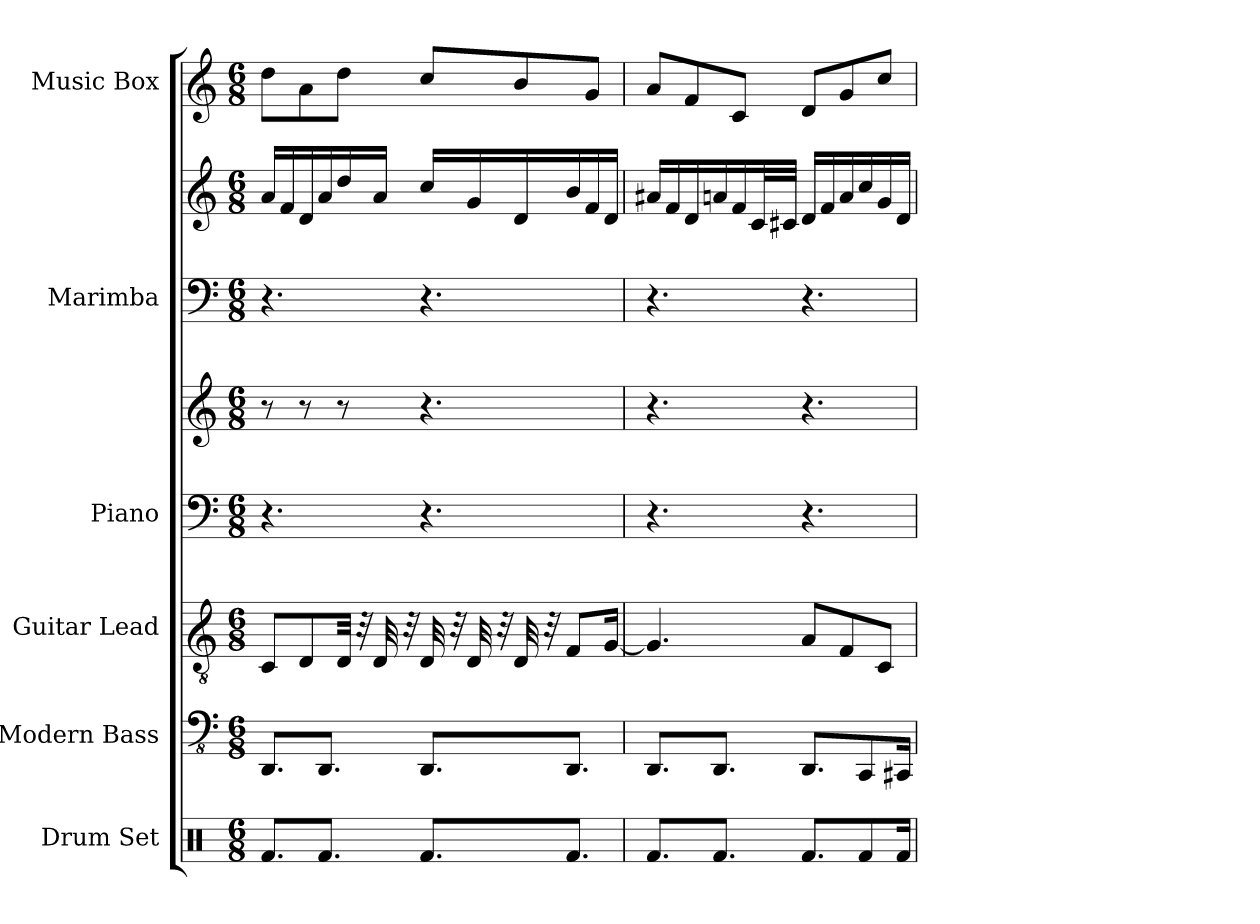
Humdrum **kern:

**kern	**kern	**kern	**kern	**kern	**kern	**kern	**kern
*part6	*part5	*part4	*part3	*part3	*part2	*part2	*part1
*staff8	*staff7	*staff6	*staff5	*staff4	*staff3	*staff2	*staff1
*I"Drum Set	*I"Modern Bass	*I"Guitar Lead	*I"Piano	*	*I"Marimba	*	*I"Music Box
*I'Drums	*I'Mo. B.	*I'G. Lead	*I'Pno.	*	*I'Mrm.	*	*I'M. Box
*stria5	*stria4	*stria6	*stria5	*stria5	*stria5	*stria5	*stria5
*clefX	*clefFv4	*clefGv2	*clefF4	*clefG2	*clefF4	*clefG2	*clefG2
*k[]	*k[]	*k[]	*k[]	*k[]	*k[]	*k[]	*k[]
*M6/8	*M6/8	*M6/8	*M6/8	*M6/8	*M6/8	*M6/8	*M6/8
*MM120	*MM120	*MM120	*MM120	*MM120	*MM120	*MM120	*MM120
=1	=1	=1	=1	=1	=1	=1	=1
8.RfL	8.DDDL	8CL	4.r	8r	4.r	16aLL	8ddL
.	.	.	.	.	.	16f	.
.	.	8D	.	8r	.	16d	8a
8.RfJ	8.DDDJ	.	.	.	.	16a	.
.	.	32DJkk	.	8r	.	16dd	8ddJ
.	.	32r	.	.	.	.	.
.	.	32D	.	.	.	16aJJ	.
.	.	32r	.	.	.	.	.
8.RfL	8.DDDL	32D	4.r	4.r	4.r	16ccLL	8ccL
.	.	32r	.	.	.	.	.
.	.	32D	.	.	.	16g	.
.	.	32r	.	.	.	.	.
.	.	32D	.	.	.	16d	8b
.	.	32r	.	.	.	.	.
8.RfJ	8.DDDJ	8FL	.	.	.	16b	.
.	.	.	.	.	.	16f	8gJ
.	.	[16GJk	.	.	.	16dJJ	.
=2	=2	=2	=2	=2	=2	=2	=2
8.RfL	8.DDDL	4.G]	4.r	4.r	4.r	16a#XLL	8aL
.	.	.	.	.	.	16f	.
.	.	.	.	.	.	16d	8f
8.RfJ	8.DDDJ	.	.	.	.	16an	.
.	.	.	.	.	.	16f	8cJ
.	.	.	.	.	.	32cL	.
.	.	.	.	.	.	32c#XJJJ	.
8.RfL	8.DDDL	8AL	4.r	4.r	4.r	16dLL	8dL
.	.	.	.	.	.	16f	.
.	.	8F	.	.	.	16a	8g
8Rf	8CCC	.	.	.	.	16cc	.
.	.	8CJ	.	.	.	16g	8ccJ
16RfJk	16CCC#XJk	.	.	.	.	16dJJ	.
=	=	=	=	=	=	=	=
*-	*-	*-	*-	*-	*-	*-	*-
